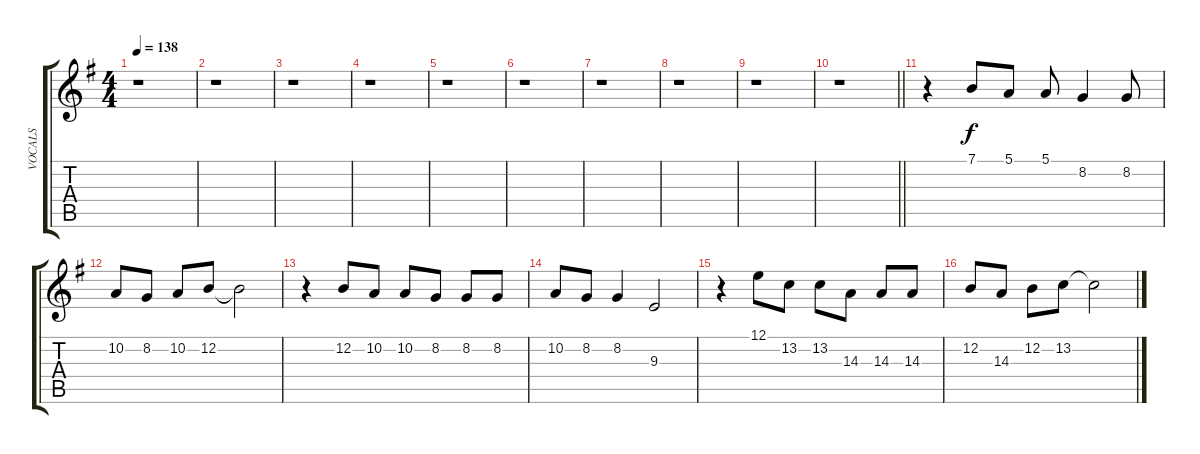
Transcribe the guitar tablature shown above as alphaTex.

\track ("VOCALS" "VOCALS") {instrument stringensemble1}
\staff {score tabs}
\tuning (E4 B3 G3 D3 A2 E2) {hide}
\ts (4 4)
\tempo 138
\clef g2
\ks eminor
r.1{dy f} |
r.1 |
r.1 |
r.1 |
r.1 |
r.1 |
r.1 |
r.1 |
r.1 |
\barLineRight lightlight
r.1 |
r.4 7.1.8 5.1.8 5.1.8 8.2.4 8.2.8 |
10.2.8 8.2.8 10.2.8 12.2.8 12.2{t}.2 |
r.4 12.2.8 10.2.8 10.2.8 8.2.8 8.2.8 8.2.8 |
10.2.8 8.2.8 8.2.4 9.3.2 |
r.4 12.1.8 13.2.8 13.2.8 14.3.8 14.3.8 14.3.8 |
12.2.8 14.3.8 12.2.8 13.2.8 13.2{t}.2
